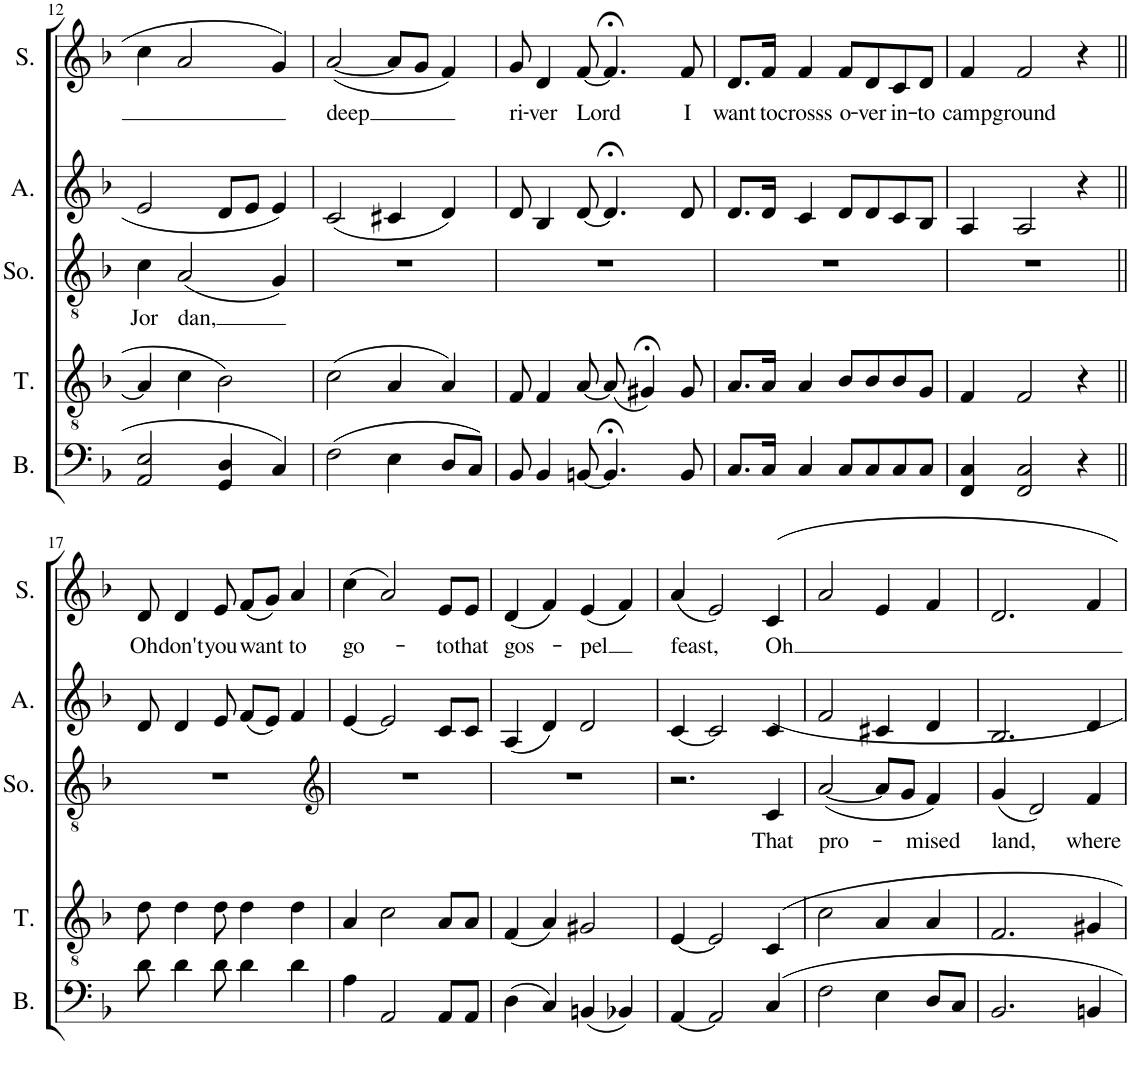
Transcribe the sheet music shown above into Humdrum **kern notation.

**kern	**kern	**kern	**text	**kern	**kern	**text
*part5	*part4	*part3	*part3	*part2	*part1	*part1
*staff5	*staff4	*staff3	*staff3	*staff2	*staff1	*staff1
*I"Bass	*I"Tenor	*I"Solo	*	*I"Alto	*I"Soprano	*
*I'B.	*I'T.	*I'So.	*	*I'A.	*I'S.	*
!!LO:PB:g=z
*clefF4	*clefGv2	*clefGv2	*	*clefG2	*clefG2	*
*	*	*Trd1c2	*	*	*	*
*k[b-]	*k[b-]	*k[b-]	*	*k[b-]	*k[b-]	*
*M4/4	*M4/4	*M4/4	*	*M4/4	*M4/4	*
*met(c)	*met(c)	*met(c)	*	*met(c)	*met(c)	*
=12	=12	=12	=12	=12	=12	=12
!	!	!	!LO:LY:b	!	!	!
2AA/ 2E/	4A/]	4c\	Jor	2e/	4cc\	.
!	!	!	!LO:LY:b	!	!	!
.	4c\	(2A/	-dan,	.	2a/	.
4GG/ 4D/	2B-\	.	.	8d/L	.	.
.	.	.	.	8e/J	.	.
4C/	.	4G/)	.	4e/	4g/	.
=13	=13	=13	=13	=13	=13	=13
!	!	!	!	!	!	!LO:LY:b
(2F\	(2c\	1r	.	(2c/	([2a/	deep
4E\	4A/	.	.	4c#X/	8a/L]	.
.	.	.	.	.	8g/J	.
8D/L	4A/)	.	.	4d/)	4f/)	.
8C/J)	.	.	.	.	.	.
=14	=14	=14	=14	=14	=14	=14
!	!	!	!	!	!	!LO:LY:b
8BB-/	8F/	1r	.	8d/	8g/	ri-
!	!	!	!	!	!	!LO:LY:b
4BB-/	4F/	.	.	4B-/	4d/	-ver
!	!	!	!	!	!	!LO:LY:b
[8BBn/	[8A/	.	.	[8d/	[8f/	Lord
4.BB;</]	(8A/]	.	.	4.d;</]	4.f;</]	.
.	4G#X;</)	.	.	.	.	.
!	!	!	!	!	!	!LO:LY:b
8BB/	8G#/	.	.	8d/	8f/	I
=15	=15	=15	=15	=15	=15	=15
!	!	!	!	!	!	!LO:LY:b
8.C/L	8.A/L	1r	.	8.d/L	8.d/L	want
!	!	!	!	!	!	!LO:LY:b
16C/Jk	16A/Jk	.	.	16d/Jk	16f/Jk	to
!	!	!	!	!	!	!LO:LY:b
4C/	4A/	.	.	4c/	4f/	crosss
!	!	!	!	!	!	!LO:LY:b
8C/L	8B-/L	.	.	8d/L	8f/L	o-
!	!	!	!	!	!	!LO:LY:b
8C/	8B-/	.	.	8d/	8d/	-ver
!	!	!	!	!	!	!LO:LY:b
8C/	8B-/	.	.	8c/	8c/	in-
!	!	!	!	!	!	!LO:LY:b
8C/J	8G/J	.	.	8B-/J	8d/J	-to
=16	=16	=16	=16	=16	=16	=16
!	!	!	!	!	!	!LO:LY:b
4FF/ 4C/	4F/	1r	.	4A/	4f/	camp
!	!	!	!	!	!	!LO:LY:b
2FF/ 2C/	2F/	.	.	2A/	2f/	ground
4r	4r	.	.	4r	4r	.
!!LO:LB:g=z
=17||	=17||	=17||	=17||	=17||	=17||	=17||
!	!	!	!	!	!	!LO:LY:b
8d\	8d\	1r	.	8d/	8d/	Oh
!	!	!	!	!	!	!LO:LY:b
4d\	4d\	.	.	4d/	4d/	don't
!	!	!	!	!	!	!LO:LY:b
8d\	8d\	.	.	8e/	8e/	you
!	!	!	!	!	!	!LO:LY:b
4d\	4d\	.	.	(8f/L	(8f/L	-want
.	.	.	.	8e/J)	8g/J)	.
!	!	!	!	!	!	!LO:LY:b
4d\	4d\	.	.	4f/	4a/	to
=18	=18	=18	=18	=18	=18	=18
*	*	*clefG2	*	*	*	*
!	!	!	!	!	!	!LO:LY:b
4A\	4A/	1r	.	[4e/	(4cc\	go-
2AA/	2c\	.	.	2e/]	2a/)	.
!	!	!	!	!	!	!LO:LY:b
8AA/L	8A/L	.	.	8c/L	8e/L	-to
!	!	!	!	!	!	!LO:LY:b
8AA/J	8A/J	.	.	8c/J	8e/J	that
=19	=19	=19	=19	=19	=19	=19
!	!	!	!	!	!	!LO:LY:b
(4D\	(4F/	1r	.	(4A/	(4d/	gos-
4C/)	4A/)	.	.	4d/)	4f/)	.
!	!	!	!	!	!	!LO:LY:b
(4BBn/	2G#X/	.	.	2d/	(4e/	-pel
4BB-X/)	.	.	.	.	4f/)	.
=20	=20	=20	=20	=20	=20	=20
!	!	!	!	!	!	!LO:LY:b
[4AA/	[4E/	2.r	.	[4c/	(4a/	-feast,
2AA/]	2E/]	.	.	2c/]	2e/)	.
!	!	!	!LO:LY:b	!	!	!LO:LY:b
4C/	4C/	4c/	That	4c/	4c/	-Oh
=21	=21	=21	=21	=21	=21	=21
!	!	!	!LO:LY:b	!	!	!
2F\	2c\	([2a/	pro-	2f/	2a/	.
4E\	4A/	8a/L]	.	4c#X/	4e/	.
.	.	8g/J	.	.	.	.
!	!	!	!LO:LY:b	!	!	!
8D/L	4A/	4f/)	-mised	4d/	4f/	.
8C/J	.	.	.	.	.	.
=22	=22	=22	=22	=22	=22	=22
!	!	!	!LO:LY:b	!	!	!
2.BB-/	2.F/	(4g/	-land,	2.B-/	2.d/	.
.	.	2d/)	.	.	.	.
!	!	!	!LO:LY:b	!	!	!
4BBn/	4G#X/	4f/	where	4d/	4f/	.
=	=	=	=	=	=	=
*-	*-	*-	*-	*-	*-	*-
